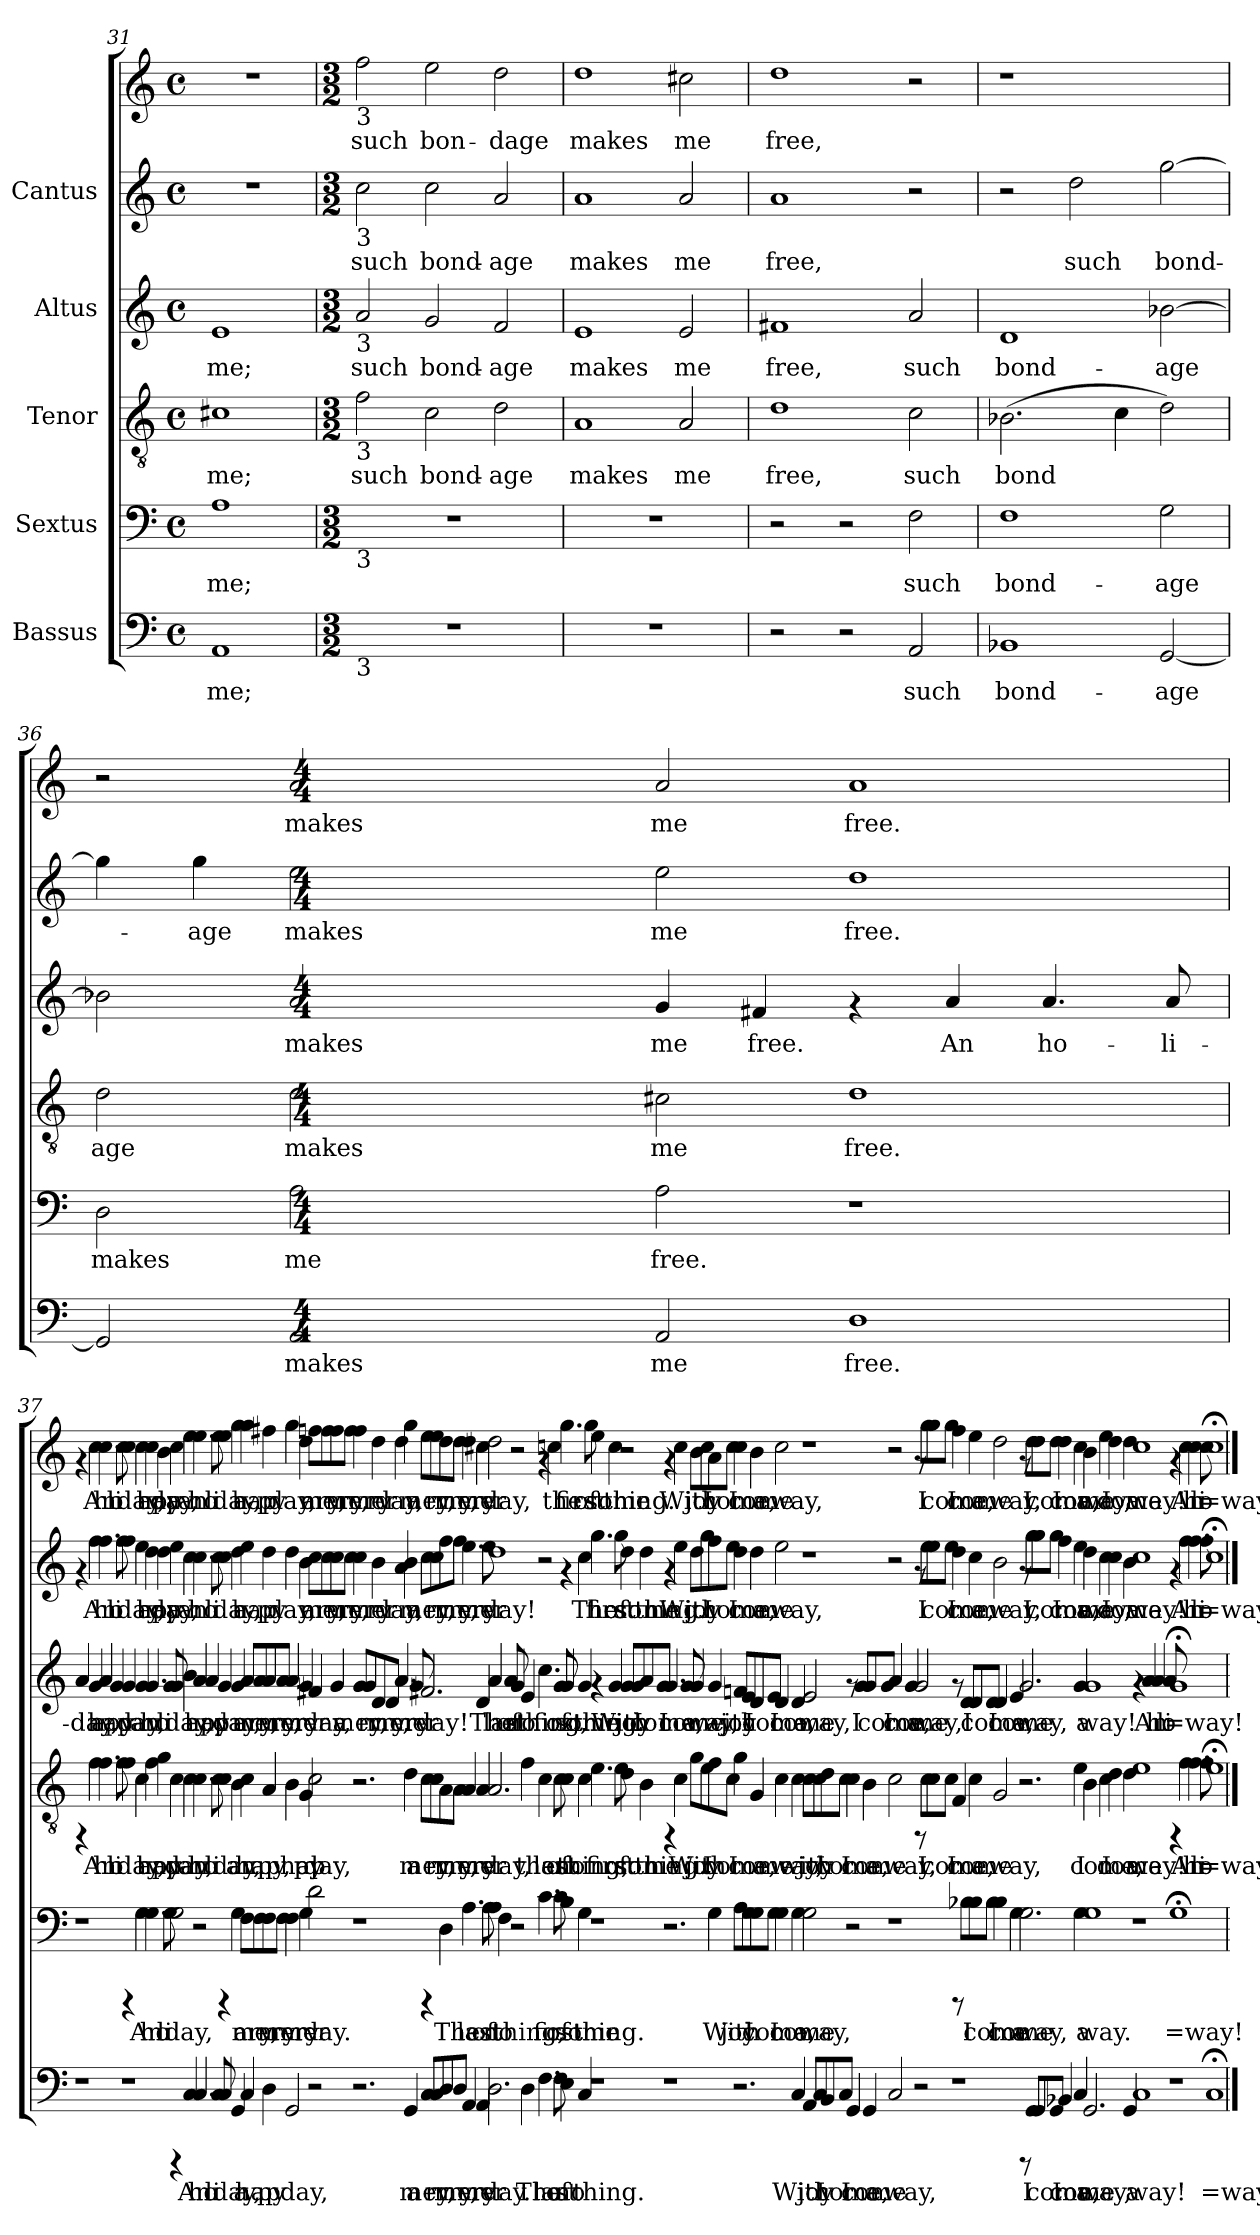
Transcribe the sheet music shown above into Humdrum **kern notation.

**kern	**text	**kern	**text	**kern	**text	**kern	**text	**kern	**text	**kern	**text
*part5	*part5	*part4	*part4	*part3	*part3	*part2	*part2	*part1	*part1	*part1	*part1
*staff6	*staff6	*staff5	*staff5	*staff4	*staff4	*staff3	*staff3	*staff2	*staff2	*staff1	*staff1
*I"Bassus	*	*I"Sextus	*	*I"Tenor	*	*I"Altus	*	*I"Cantus	*	*	*
*clefF4	*	*clefF4	*	*clefGv2	*	*clefG2	*	*clefG2	*	*clefG2	*
*M4/4	*	*M4/4	*	*M4/4	*	*M4/4	*	*M4/4	*	*M4/4	*
*met(c)	*	*met(c)	*	*met(c)	*	*met(c)	*	*met(c)	*	*met(c)	*
=31	=31	=31	=31	=31	=31	=31	=31	=31	=31	=31	=31
!	!LO:LY:b:cj	!	!LO:LY:b:cj	!	!LO:LY:b:cj	!	!LO:LY:b:cj	!	!	!	!
1AA	me;	1A	me;	1c#X	me;	1e	me;	1r	.	1r	.
!!LO:LB:g=z
=32	=32	=32	=32	=32	=32	=32	=32	=32	=32	=32	=32
*M3/2	*	*M3/2	*	*M3/2	*	*M3/2	*	*M3/2	*	*M3/2	*
*	*	*	*	*	*	*	*	*	*	*MM270	*
!	!	!	!	!	!	!	!	!	!	!LO:TX:b:t=3	!
!	!	!	!	!	!	!	!	!LO:TX:b:t=3	!	!	!
!	!	!	!	!	!	!LO:TX:b:t=3	!	!	!	!	!
!	!	!	!	!LO:TX:b:t=3	!	!	!	!	!	!	!
!	!	!LO:TX:b:t=3	!	!	!	!	!	!	!	!	!
!LO:TX:b:t=3	!	!	!	!	!	!	!	!	!	!	!
!	!	!	!	!	!LO:LY:b:cj	!	!LO:LY:b:cj	!	!LO:LY:b:cj	!	!LO:LY:b:cj
1.r	.	1.r	.	2f\	such	2a/	such	2cc\	such	2ff\	such
!	!	!	!	!	!LO:LY:b:cj	!	!LO:LY:b:cj	!	!LO:LY:b:cj	!	!LO:LY:b:cj
.	.	.	.	2c\	bond-	2g/	bond-	2cc\	bond-	2ee\	bon-
!	!	!	!	!	!LO:LY:b:cj	!	!LO:LY:b:cj	!	!LO:LY:b:cj	!	!LO:LY:b:cj
.	.	.	.	2d\	-age	2f/	-age	2a/	-age	2dd\	-dage
=33	=33	=33	=33	=33	=33	=33	=33	=33	=33	=33	=33
!	!	!	!	!	!LO:LY:b:cj	!	!LO:LY:b:cj	!	!LO:LY:b:cj	!	!LO:LY:b:cj
1.r	.	1.r	.	1A	makes	1e	makes	1a	makes	1dd	makes
!	!	!	!	!	!LO:LY:b:cj	!	!LO:LY:b:cj	!	!LO:LY:b:cj	!	!LO:LY:b:cj
.	.	.	.	2A/	me	2e/	me	2a/	me	2cc#X\	me
=34	=34	=34	=34	=34	=34	=34	=34	=34	=34	=34	=34
!	!	!	!	!	!LO:LY:b:cj	!	!LO:LY:b:cj	!	!LO:LY:b:cj	!	!LO:LY:b:cj
2r	.	2r	.	1d	free,	1f#X	free,	1a	free,	1dd	free,
2r	.	2r	.	.	.	.	.	.	.	.	.
!	!LO:LY:b:cj	!	!LO:LY:b:cj	!	!LO:LY:b:cj	!	!LO:LY:b:cj	!	!	!	!
2AA/	such	2F\	such	2c\	such	2a/	such	2r	.	2r	.
=35	=35	=35	=35	=35	=35	=35	=35	=35	=35	=35	=35
!	!LO:LY:b:cj	!	!LO:LY:b:cj	!	!LO:LY:b:cj	!	!LO:LY:b:cj	!	!	!	!
1BB-X	bond-	1F	bond-	(>2.B-X\	bond-	1d	bond-	2r	.	1r	.
!	!	!	!	!	!	!	!	!	!LO:LY:b:cj	!	!
.	.	.	.	.	.	.	.	2dd\	such	.	.
!	!	!	!	!	!LO:LY:b:cj	!	!	!	!	!	!
.	.	.	.	4c\	--	.	.	.	.	.	.
!	!LO:LY:b:cj	!	!LO:LY:b:cj	!	!LO:LY:b:cj	!	!LO:LY:b:cj	!	!LO:LY:b:cj	!	!
[<2GG/	-age	2G\	-age	2d\)	--	[>2b-X\	-age	[>2gg\	bond-	2ryy	.
!!LO:PB:g=z
=36	=36	=36	=36	=36	=36	=36	=36	=36	=36	=36	=36
!	!LO:LY:b:cj	!	!LO:LY:b:cj	!	!LO:LY:b:cj	!	!LO:LY:b:cj	!	!LO:LY:b:cj	!	!
2GG/]	.	2D\	makes	2d\	-age	2b-X\]	.	4gg\]	.	2r	.
!	!	!	!	!	!	!	!	!	!LO:LY:b:cj	!	!
.	.	.	.	.	.	.	.	4gg\	age	.	.
!	!LO:LY:b:cj	!	!LO:LY:b:cj	!	!LO:LY:b:cj	!	!LO:LY:b:cj	!	!LO:LY:b:cj	!	!LO:LY:b:cj
2AA/	makes	2A\	me	2d\	makes	2a/	makes	2ee\	makes	2a/	-makes
*M4/4	*	*M4/4	*	*M4/4	*	*M4/4	*	*M4/4	*	*M4/4	*
*met(c)	*	*met(c)	*	*met(c)	*	*met(c)	*	*met(c)	*	*met(c)	*
!	!LO:LY:b:cj	!	!LO:LY:b:cj	!	!LO:LY:b:cj	!	!LO:LY:b:cj	!	!LO:LY:b:cj	!	!LO:LY:b:cj
2AA/	me	2A\	free.	2c#X\	me	4g/	me	2ee\	me	2a/	me
!	!	!	!	!	!	!	!LO:LY:b:cj	!	!	!	!
.	.	.	.	.	.	4f#X/	free.	.	.	.	.
*	*	*	*	*	*	*	*	*	*	*MM180	*
!	!LO:LY:b:cj	!	!	!	!LO:LY:b:cj	!	!	!	!LO:LY:b:cj	!	!LO:LY:b:cj
1D	free.	1r	.	1d	free.	4rf	.	1dd	free.	1a	free.
!	!	!	!	!	!	!	!LO:LY:b:cj	!	!	!	!
.	.	.	.	.	.	4a/	An	.	.	.	.
!	!	!	!	!	!	!	!LO:LY:b:cj	!	!	!	!
.	.	.	.	.	.	4.a/	ho-	.	.	.	.
!	!	!	!	!	!	!	!LO:LY:b:cj	!	!	!	!
.	.	.	.	.	.	8a/	-li-	.	.	.	.
!!LO:LB:g=z
=37	=37	=37	=37	=37	=37	=37	=37	=37	=37	=37	=37
!	!	!	!	!	!	!	!LO:LY:b:cj	!	!	!	!
1r	.	1r	.	4rFF	.	4a/	-day,	4rf	.	4rf	.
!	!	!	!	!	!LO:LY:b:cj	!	!LO:LY:b:cj	!	!LO:LY:b:cj	!	!LO:LY:b:cj
.	.	.	.	4f\	An	4g/	a	4ff\	An	4cc\	An
!	!	!	!	!	!LO:LY:b:cj	!	!LO:LY:b:cj	!	!LO:LY:b:cj	!	!LO:LY:b:cj
.	.	.	.	4.f\	ho-	4a/	hap-	4.ff\	ho-	4.cc\	ho-
!	!	!	!	!	!	!	!LO:LY:b:cj	!	!	!	!
.	.	.	.	.	.	4g/	-py	.	.	.	.
!	!	!	!	!	!LO:LY:b:cj	!	!	!	!LO:LY:b:cj	!	!LO:LY:b:cj
.	.	.	.	8f\	-li-	.	.	8ff\	-li-	8cc\	-li-
!	!	!	!	!	!LO:LY:b:cj	!	!LO:LY:b:cj	!	!LO:LY:b:cj	!	!LO:LY:b:cj
1r	.	4rCCC	.	4f\	-day,	4g/	day,	4ff\	-day,	4cc\	-day,
!	!	!	!LO:LY:b:cj	!	!LO:LY:b:cj	!	!LO:LY:b:cj	!	!LO:LY:b:cj	!	!LO:LY:b:cj
.	.	4G\	An	4c\	a	4g/	an	4ee\	a	4cc\	a
!	!	!	!LO:LY:b:cj	!	!LO:LY:b:cj	!	!LO:LY:b:cj	!	!LO:LY:b:cj	!	!LO:LY:b:cj
.	.	4.G\	ho-	4f\	hap-	4.g/	ho-	4dd\	hap-	4cc\	hap-
!	!	!	!	!	!LO:LY:b:cj	!	!	!	!LO:LY:b:cj	!	!LO:LY:b:cj
.	.	.	.	4g\	-py	.	.	4dd\	-py	4b\	-py
!	!	!	!LO:LY:b:cj	!	!	!	!LO:LY:b:cj	!	!	!	!
.	.	8G\	-li-	.	.	8g/	-li-	.	.	.	.
!	!	!	!LO:LY:b:cj	!	!LO:LY:a:cj	!	!LO:LY:a:cj	!	!LO:LY:a:cj	!	!LO:LY:a:cj
4rCCC	.	2G\	-day,	4c\	day,	4g/	-day,	4ee\	day,	4cc\	day,
!	!LO:LY:b:cj	!	!	!	!LO:LY:a:cj	!	!LO:LY:a:cj	!	!LO:LY:a:cj	!	!LO:LY:a:cj
4C/	An	.	.	4c\	an	4b\	a	4cc\	an	4ee\	an
!	!LO:LY:b:cj	!	!	!	!LO:LY:a:cj	!	!LO:LY:a:cj	!	!LO:LY:a:cj	!	!LO:LY:a:cj
4.C/	ho-	2r	.	4.c\	ho-	4a/	hap-	4.cc\	ho-	4.ee\	ho-
!	!	!	!	!	!	!	!LO:LY:a:cj	!	!	!	!
.	.	.	.	.	.	4a/	-py	.	.	.	.
!	!LO:LY:b:cj	!	!	!	!LO:LY:a:cj	!	!	!	!LO:LY:a:cj	!	!LO:LY:a:cj
8C/	-li-	.	.	8c\	-li-	.	.	8cc\	-li-	8ee\	-li-
!	!LO:LY:b:cj	!	!	!	!LO:LY:b:cj	!	!LO:LY:b:cj	!	!LO:LY:b:cj	!	!LO:LY:b:cj
4C/	-day,	4rCCC	.	4c\	-day,	4g/	day,	4cc\	-day,	4ee\	-day,
!	!LO:LY:b:cj	!	!LO:LY:b:cj	!	!LO:LY:b:cj	!	!LO:LY:b:cj	!	!LO:LY:b:cj	!	!LO:LY:b:cj
4GG/	a	4G\	a	4B\	an	4g/	a	4dd\	a	4gg\	a
!	!LO:LY:b:cj	!	!LO:LY:b:cj	!	!LO:LY:b:cj	!	!LO:LY:b:cj	!	!LO:LY:b:cj	!	!LO:LY:b:cj
4C/	hap-	8F\L	mer-	4c\	hap-	8a/L	mer-	4ee\	hap-	4gg\	hap-
!	!	!	!LO:LY:b:cj	!	!	!	!LO:LY:b:cj	!	!	!	!
.	.	8F\	-ry,	.	.	8a/	-ry,	.	.	.	.
!	!LO:LY:b:cj	!	!LO:LY:b:cj	!	!LO:LY:b:cj	!	!LO:LY:b:cj	!	!LO:LY:b:cj	!	!LO:LY:b:cj
4D\	-py	8F\	mer-	4A/	-py,	8a/	mer-	4dd\	-py	4ff#X\	-py
!	!	!	!LO:LY:b:cj	!	!	!	!LO:LY:b:cj	!	!	!	!
.	.	8F\J	-ry	.	.	8a/J	-ry,	.	.	.	.
!	!LO:LY:b:cj	!	!LO:LY:b:cj	!	!LO:LY:a:cj	!	!LO:LY:a:cj	!	!LO:LY:a:cj	!	!LO:LY:a:cj
2GG/	day,	4F\	mer-	4B\	hap-	4a/	mer-	4dd\	day,	4gg\	day,
!	!	!	!LO:LY:b:cj	!	!LO:LY:a:cj	!	!LO:LY:a:cj	!	!LO:LY:a:cj	!	!LO:LY:a:cj
.	.	4G\	-ry	4G/	-py	4g/	-ry	4b\	a	4dd\	a
!	!	!	!LO:LY:b:cj	!	!LO:LY:a:cj	!	!LO:LY:a:cj	!	!LO:LY:a:cj	!	!LO:LY:a:cj
2r	.	2d\	day.	2c\	day,	4f#X/	day,	8cc\L	mer-	8ff\L	mer-
!	!	!	!	!	!	!	!	!	!LO:LY:a:cj	!	!LO:LY:a:cj
.	.	.	.	.	.	.	.	8cc\	-ry,	8ff\	-ry,
!	!	!	!	!	!	!	!LO:LY:a:cj	!	!LO:LY:a:cj	!	!LO:LY:a:cj
.	.	.	.	.	.	4g/	a	8cc\	mer-	8ff\	mer-
!	!	!	!	!	!	!	!	!	!LO:LY:a:cj	!	!LO:LY:a:cj
.	.	.	.	.	.	.	.	8cc\J	-ry,	8ff\J	-ry,
!	!	!	!	!	!	!	!LO:LY:b:cj	!	!LO:LY:b:cj	!	!LO:LY:b:cj
2.r	.	1r	.	2.r	.	8g/L	mer-	4cc\	mer-	4ff\	mer-
!	!	!	!	!	!	!	!LO:LY:b:cj	!	!	!	!
.	.	.	.	.	.	8g/	-ry,	.	.	.	.
!	!	!	!	!	!	!	!LO:LY:b:cj	!	!LO:LY:b:cj	!	!LO:LY:b:cj
.	.	.	.	.	.	8d/	mer-	4b\	-ry	4dd\	-ry
!	!	!	!	!	!	!	!LO:LY:b:cj	!	!	!	!
.	.	.	.	.	.	8d/J	-ry,	.	.	.	.
!	!	!	!	!	!	!	!LO:LY:b:cj	!	!LO:LY:b:cj	!	!LO:LY:b:cj
.	.	.	.	.	.	4.a/	mer-	4a/	day,	4dd\	day,
!	!LO:LY:b:cj	!	!	!	!LO:LY:b:cj	!	!	!	!LO:LY:b:cj	!	!LO:LY:b:cj
4GG/	a	.	.	4d\	a	.	.	4b\	a	4gg\	a
!	!	!	!	!	!	!	!LO:LY:b:cj	!	!	!	!
.	.	.	.	.	.	8g/	-ry	.	.	.	.
!	!LO:LY:b:cj	!	!	!	!LO:LY:a:cj	!	!LO:LY:a:cj	!	!LO:LY:a:cj	!	!LO:LY:a:cj
8C/L	mer-	4rCCC	.	8c\L	mer-	2.f#X/	day!	8cc\L	mer-	8ee\L	mer-
!	!LO:LY:b:cj	!	!	!	!LO:LY:a:cj	!	!	!	!LO:LY:a:cj	!	!LO:LY:a:cj
8C/	-ry,	.	.	8c\	-ry,	.	.	8cc\	-ry,	8ee\	-ry,
!	!LO:LY:b:cj	!	!LO:LY:b:cj	!	!LO:LY:a:cj	!	!	!	!LO:LY:a:cj	!	!LO:LY:a:cj
8D/	mer-	4D\	The	8A\	mer-	.	.	8ff\	mer-	8dd\	mer-
!	!LO:LY:b:cj	!	!	!	!LO:LY:a:cj	!	!	!	!LO:LY:a:cj	!	!LO:LY:a:cj
8D/J	-ry,	.	.	8A\J	-ry,	.	.	8ff\J	-ry,	8dd\J	-ry,
!	!LO:LY:b:cj	!	!LO:LY:b:cj	!	!LO:LY:a:cj	!	!	!	!LO:LY:a:cj	!	!LO:LY:a:cj
4AA/	mer-	4.A\	last	4A/	mer-	.	.	4.ee\	mer-	4dd\	mer-
!	!LO:LY:b:cj	!	!	!	!LO:LY:a:cj	!	!LO:LY:a:cj	!	!	!	!LO:LY:a:cj
4AA/	-ry	.	.	4A/	-ry	4d/	The	.	.	4cc#X\	-ry
!	!	!	!LO:LY:b:cj	!	!	!	!	!	!LO:LY:a:cj	!	!
.	.	8A\	of	.	.	.	.	8ee\	-ry	.	.
!	!LO:LY:b:cj	!	!LO:LY:b:cj	!	!LO:LY:b:cj	!	!LO:LY:b:cj	!	!LO:LY:b:cj	!	!LO:LY:b:cj
2.D\	day.	4A\	no-	2.A/	day,	4.a/	last	1dd	day!	2dd\	day,
!	!	!	!LO:LY:b:cj	!	!	!	!	!	!	!	!
.	.	4F\	-thing,	.	.	.	.	.	.	.	.
!	!	!	!	!	!	!	!LO:LY:b:cj	!	!	!	!
.	.	.	.	.	.	8a/	of	.	.	.	.
!	!	!	!	!	!	!	!LO:LY:b:cj	!	!	!	!
.	.	2r	.	.	.	4g/	no-	.	.	2r	.
!	!LO:LY:b:cj	!	!	!	!LO:LY:b:cj	!	!LO:LY:b:cj	!	!	!	!
4D\	The	.	.	4f\	the	4e/	-thing,	.	.	.	.
!	!LO:LY:b:cj	!	!LO:LY:b:cj	!	!LO:LY:a:cj	!	!LO:LY:a:cj	!	!	!	!
4.F\	last	4.c\	first	4.c\	last	4.cc\	first	2r	.	4rf	.
!	!	!	!	!	!	!	!	!	!	!	!LO:LY:a:cj
.	.	.	.	.	.	.	.	.	.	4cc\	the
!	!LO:LY:b:cj	!	!LO:LY:b:cj	!	!LO:LY:a:cj	!	!LO:LY:a:cj	!	!	!	!
8F\	of	8c\	of	8c\	of	8g/	of	.	.	.	.
!	!LO:LY:b:cj	!	!LO:LY:b:cj	!	!LO:LY:a:cj	!	!LO:LY:a:cj	!	!	!	!LO:LY:a:cj
4E\	no-	4B\	some-	4c\	no-	4g/	some-	4rf	.	4.gg\	first
!	!LO:LY:b:cj	!	!LO:LY:b:cj	!	!LO:LY:a:cj	!	!LO:LY:a:cj	!	!LO:LY:a:cj	!	!
4C/	-thing.	4G\	-thing.	4c\	-thing,	4g/	-thing.	4cc\	The	.	.
!	!	!	!	!	!	!	!	!	!	!	!LO:LY:a:cj
.	.	.	.	.	.	.	.	.	.	8gg\	of
!	!	!	!	!	!LO:LY:b:cj	!	!	!	!LO:LY:b:cj	!	!LO:LY:b:cj
1r	.	1r	.	4.e\	first	4rf	.	4.gg\	first	4ee\	some-
!	!	!	!	!	!	!	!LO:LY:b:cj	!	!	!	!LO:LY:b:cj
.	.	.	.	.	.	4g/	With	.	.	4cc\	-thing.
!	!	!	!	!	!LO:LY:b:cj	!	!	!	!LO:LY:b:cj	!	!
.	.	.	.	8e\	of	.	.	8gg\	of	.	.
!	!	!	!	!	!LO:LY:b:cj	!	!LO:LY:b:cj	!	!LO:LY:b:cj	!	!
.	.	.	.	4d\	some-	8g/L	joy	4dd\	some-	2r	.
!	!	!	!	!	!	!	!LO:LY:b:cj	!	!	!	!
.	.	.	.	.	.	8g/	I	.	.	.	.
!	!	!	!	!	!LO:LY:b:cj	!	!LO:LY:b:cj	!	!LO:LY:b:cj	!	!
.	.	.	.	4B\	-thing.	8a/	come,	4dd\	-thing.	.	.
!	!	!	!	!	!	!	!LO:LY:b:cj	!	!	!	!
.	.	.	.	.	.	8g/J	I	.	.	.	.
!	!	!	!	!	!	!	!LO:LY:b:cj	!	!	!	!
1r	.	2.r	.	4rFF	.	4.g/	come	4rf	.	4rf	.
!	!	!	!	!	!LO:LY:b:cj	!	!	!	!LO:LY:b:cj	!	!LO:LY:b:cj
.	.	.	.	4c\	With	.	.	4ee\	With	4cc\	With
!	!	!	!	!	!	!	!LO:LY:b:cj	!	!	!	!
.	.	.	.	.	.	8g/	a-	.	.	.	.
!	!	!	!	!	!LO:LY:b:cj	!	!LO:LY:b:cj	!	!LO:LY:b:cj	!	!LO:LY:b:cj
.	.	.	.	8g\L	joy	4g/	-way,	8dd\L	joy	8b\L	joy
!	!	!	!	!	!LO:LY:b:cj	!	!	!	!LO:LY:b:cj	!	!LO:LY:b:cj
.	.	.	.	8e\	I	.	.	8gg\	I	8cc\	I
!	!	!	!LO:LY:b:cj	!	!LO:LY:b:cj	!	!LO:LY:b:cj	!	!LO:LY:b:cj	!	!LO:LY:b:cj
.	.	4G\	With	8f\	come,	4g/	with	8ff\	come,	8a\	come,
!	!	!	!	!	!LO:LY:b:cj	!	!	!	!LO:LY:b:cj	!	!LO:LY:b:cj
.	.	.	.	8c\J	I	.	.	8ee\J	I	8cc\J	I
!	!	!	!LO:LY:b:cj	!	!LO:LY:a:cj	!	!LO:LY:a:cj	!	!LO:LY:a:cj	!	!LO:LY:a:cj
2.r	.	8A\L	joy	4g\	come	8f/L	joy	4dd\	come	4cc\	come
!	!	!	!LO:LY:b:cj	!	!	!	!LO:LY:a:cj	!	!	!	!
.	.	8G\	I	.	.	8e/	I	.	.	.	.
!	!	!	!LO:LY:b:cj	!	!LO:LY:a:cj	!	!LO:LY:a:cj	!	!LO:LY:a:cj	!	!LO:LY:a:cj
.	.	8G\	come,	4G/	a-	8d/	come,	4dd\	a-	4b\	a-
!	!	!	!LO:LY:b:cj	!	!	!	!LO:LY:a:cj	!	!	!	!
.	.	8G\J	I	.	.	8e/J	I	.	.	.	.
!	!	!	!LO:LY:b:cj	!	!LO:LY:a:cj	!	!LO:LY:a:cj	!	!LO:LY:a:cj	!	!LO:LY:a:cj
.	.	4G\	come	4c\	-way,	4d/	come	2ee\	-way,	2cc\	-way,
!	!LO:LY:b:cj	!	!LO:LY:b:cj	!	!LO:LY:a:cj	!	!LO:LY:a:cj	!	!	!	!
4C/	With	4G\	a-	4c\	with	4d/	a	.	.	.	.
!	!LO:LY:b:cj	!	!LO:LY:b:cj	!	!LO:LY:a:cj	!	!LO:LY:a:cj	!	!	!	!
8AA/L	joy	2G\	-way,	8c\L	joy	2e/	way,	1r	.	1r	.
!	!LO:LY:b:cj	!	!	!	!LO:LY:a:cj	!	!	!	!	!	!
8C/	I	.	.	8c\	I	.	.	.	.	.	.
!	!LO:LY:b:cj	!	!	!	!LO:LY:a:cj	!	!	!	!	!	!
8BB/	come,	.	.	8d\	come,	.	.	.	.	.	.
!	!LO:LY:b:cj	!	!	!	!LO:LY:a:cj	!	!	!	!	!	!
8C/J	I	.	.	8c\J	I	.	.	.	.	.	.
!	!LO:LY:b:cj	!	!	!	!LO:LY:a:cj	!	!	!	!	!	!
4GG/	come	2r	.	4c\	come	8rf	.	.	.	.	.
!	!	!	!	!	!	!	!LO:LY:a:cj	!	!	!	!
.	.	.	.	.	.	8g/L	I	.	.	.	.
!	!LO:LY:b:cj	!	!	!	!LO:LY:a:cj	!	!LO:LY:a:cj	!	!	!	!
4GG/	a-	.	.	4B\	a-	8g/	come,	.	.	.	.
!	!	!	!	!	!	!	!LO:LY:a:cj	!	!	!	!
.	.	.	.	.	.	8g/J	I	.	.	.	.
!	!LO:LY:b:cj	!	!	!	!LO:LY:b:cj	!	!LO:LY:b:cj	!	!	!	!
2C/	-way,	1r	.	2c\	-way,	4a/	come	2r	.	2r	.
!	!	!	!	!	!	!	!LO:LY:b:cj	!	!	!	!
.	.	.	.	.	.	4g/	a-	.	.	.	.
!	!	!	!	!	!	!	!LO:LY:b:cj	!	!	!	!
2r	.	.	.	8rFF	.	2g/	-way,	8rf	.	8rf	.
!	!	!	!	!	!LO:LY:b:cj	!	!	!	!LO:LY:b:cj	!	!LO:LY:b:cj
.	.	.	.	8c\L	I	.	.	8ee\L	I	8gg\L	I
!	!	!	!	!	!LO:LY:b:cj	!	!	!	!LO:LY:b:cj	!	!LO:LY:b:cj
.	.	.	.	8c\	come,	.	.	8ee\	come,	8gg\	come,
!	!	!	!	!	!LO:LY:b:cj	!	!	!	!LO:LY:b:cj	!	!LO:LY:b:cj
.	.	.	.	8c\J	I	.	.	8ee\J	I	8gg\J	I
!	!	!	!	!	!LO:LY:a:cj	!	!	!	!LO:LY:a:cj	!	!LO:LY:a:cj
1r	.	8rCCC	.	4F/	come	8rf	.	4dd\	come	4ff\	come
!	!	!	!LO:LY:b:cj	!	!	!	!LO:LY:a:cj	!	!	!	!
.	.	8B-X\L	I	.	.	8d/L	I	.	.	.	.
!	!	!	!LO:LY:b:cj	!	!LO:LY:a:cj	!	!LO:LY:a:cj	!	!LO:LY:a:cj	!	!LO:LY:a:cj
.	.	8B-\	come	4c\	a-	8d/	come,	4cc\	a-	4ee\	a-
!	!	!	!LO:LY:b:cj	!	!	!	!LO:LY:a:cj	!	!	!	!
.	.	8B-\J	I	.	.	8d/J	I	.	.	.	.
!	!	!	!LO:LY:b:cj	!	!LO:LY:a:cj	!	!LO:LY:a:cj	!	!LO:LY:a:cj	!	!LO:LY:a:cj
.	.	4B-\	come	2G/	-way,	4d/	come	2b\	-way,	2dd\	-way,
!	!	!	!LO:LY:b:cj	!	!	!	!LO:LY:a:cj	!	!	!	!
.	.	4G\	a-	.	.	4e/	a-	.	.	.	.
!	!	!	!LO:LY:b:cj	!	!	!	!LO:LY:a:cj	!	!	!	!
8rCCC	.	2.G\	-way,	2.r	.	2.g/	-way,	8rf	.	8rf	.
!	!LO:LY:b:cj	!	!	!	!	!	!	!	!LO:LY:b:cj	!	!LO:LY:a:cj
8GG/L	I	.	.	.	.	.	.	8gg\L	I	8dd\L	I
!	!LO:LY:b:cj	!	!	!	!	!	!	!	!LO:LY:b:cj	!	!LO:LY:a:cj
8GG/	come,	.	.	.	.	.	.	8gg\	come,	8dd\	come,
!	!LO:LY:b:cj	!	!	!	!	!	!	!	!LO:LY:b:cj	!	!LO:LY:a:cj
8GG/J	I	.	.	.	.	.	.	8gg\J	I	8dd\J	I
!	!LO:LY:b:cj	!	!	!	!	!	!	!	!LO:LY:b:cj	!	!LO:LY:a:cj
4BB-X/	come	.	.	.	.	.	.	4ff\	come	4dd\	come
!	!LO:LY:b:cj	!	!LO:LY:b:cj	!	!LO:LY:a:cj	!	!LO:LY:a:cj	!	!LO:LY:b:cj	!	!LO:LY:a:cj
4C/	a-	4G\	a-	4e\	I	4g/	a-	4ee\	a-	4cc\	a-
!	!LO:LY:b:cj	!	!LO:LY:b:cj	!	!LO:LY:a:cj	!	!LO:LY:a:cj	!	!LO:LY:b:cj	!	!LO:LY:a:cj
2.GG/	-way,	1G	-way.	4B\	come,	1g	-way!	4dd\	-way,	4b\	-way,
!	!	!	!	!	!LO:LY:a:cj	!	!	!	!LO:LY:b:cj	!	!LO:LY:a:cj
.	.	.	.	4c\	I	.	.	4cc\	I	4ee\	I
!	!	!	!	!	!LO:LY:a:cj	!	!	!	!LO:LY:b:cj	!	!LO:LY:a:cj
.	.	.	.	4d\	come	.	.	4cc\	come	4dd\	come
!	!LO:LY:b:cj	!	!	!	!LO:LY:a:cj	!	!	!	!LO:LY:b:cj	!	!LO:LY:a:cj
4GG/	a-	.	.	4d\	a-	.	.	4b\	a-	4dd\	a-
!	!LO:LY:b:cj	!	!	!	!LO:LY:a:cj	!	!	!	!LO:LY:b:cj	!	!LO:LY:a:cj
1C	-way!	1r	.	1e	-way!	4rf	.	1cc	-way!	1cc	-way!
!	!	!	!	!	!	!	!LO:LY:a:cj	!	!	!	!
.	.	.	.	.	.	4a/	An	.	.	.	.
!	!	!	!	!	!	!	!LO:LY:a:cj	!	!	!	!
.	.	.	.	.	.	4.a/	ho-	.	.	.	.
!	!	!	!	!	!	!	!LO:LY:a:cj	!	!	!	!
.	.	.	.	.	.	8a/	-li-	.	.	.	.
!	!	!	!LO:LY:b:cj	!	!	!	!LO:LY:a:cj	!	!	!	!
1r	.	1G;<	=way!	4rFF	.	1g;<	-=way!	4rf	.	4rf	.
!	!	!	!	!	!LO:LY:a:cj	!	!	!	!LO:LY:b:cj	!	!LO:LY:a:cj
.	.	.	.	4f\	An	.	.	4ff\	An	4cc\	An
!	!	!	!	!	!LO:LY:a:cj	!	!	!	!LO:LY:b:cj	!	!LO:LY:a:cj
.	.	.	.	4.f\	ho-	.	.	4.ff\	ho-	4.cc\	ho-
!	!	!	!	!	!LO:LY:a:cj	!	!	!	!LO:LY:b:cj	!	!LO:LY:a:cj
.	.	.	.	8f\	-li-	.	.	8ff\	-li-	8cc\	-li-
!	!LO:LY:b:cj	!	!	!	!LO:LY:a:cj	!	!	!	!LO:LY:b:cj	!	!LO:LY:a:cj
1C;<	=way!	1ryy	.	1e;<	-=way!	1ryy	.	1cc;<	-=way!	1cc;<	-=way!
==	==	=	==	==	==	=	==	==	==	==	==
*-	*-	*-	*-	*-	*-	*-	*-	*-	*-	*-	*-
